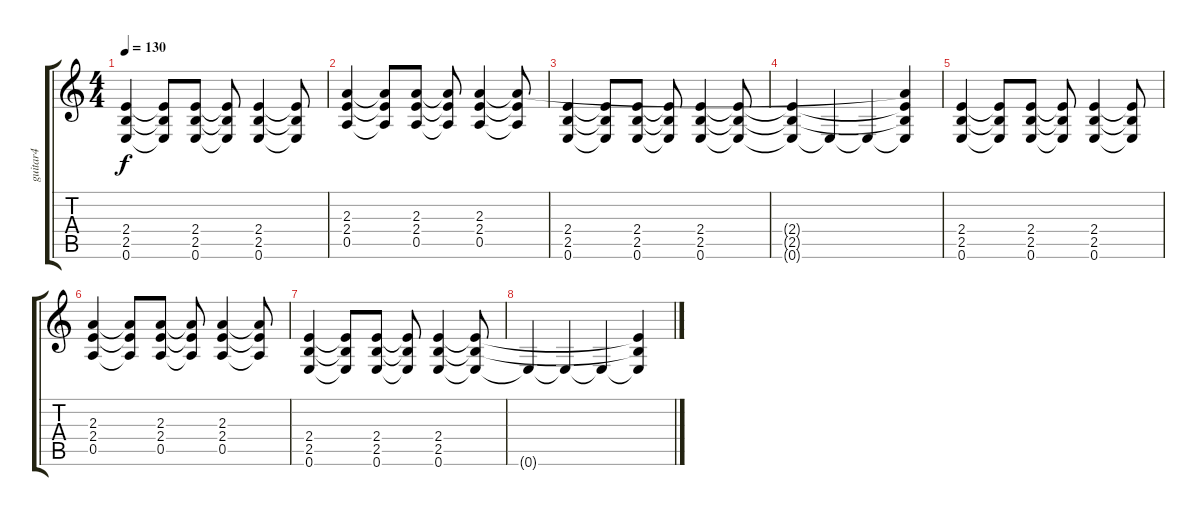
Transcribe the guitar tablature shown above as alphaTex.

\track ("guitar4" "guitar4") {instrument overdrivenguitar}
\staff {score tabs}
\tuning (E4 B3 G3 D3 A2 E2) {hide}
\ts (4 4)
\tempo 130
\clef g2
\ks c
(2.4 2.5 0.6).4{dy f} (2.4{t} 2.5{t} 0.6{t}).8 (2.4 2.5 0.6).8 (2.4{t} 2.5{t} 0.6{t}).8 (2.4 2.5 0.6).4 (2.4{t} 2.5{t} 0.6{t}).8 |
(2.3 2.4 0.5).4 (2.3{t} 2.4{t} 0.5{t}).8 (2.3 2.4 0.5).8 (2.3{t} 2.4{t} 0.5{t}).8 (2.3 2.4 0.5).4 (2.3{t} 2.4{t} 0.5{t}).8 |
(2.4 2.5 0.6).4 (2.4{t} 2.5{t} 0.6{t}).8 (2.4 2.5 0.6).8 (2.4{t} 2.5{t} 0.6{t}).8 (2.4 2.5 0.6).4 (2.4{t} 2.5{t} 0.6{t}).8 |
(2.4{t} 2.5{t} 0.6{t}).4 0.6{t}.4 0.6{t}.4 (2.3{t} 2.4{t} 2.5{t} 0.6{t}).4 |
(2.4 2.5 0.6).4 (2.4{t} 2.5{t} 0.6{t}).8 (2.4 2.5 0.6).8 (2.4{t} 2.5{t} 0.6{t}).8 (2.4 2.5 0.6).4 (2.4{t} 2.5{t} 0.6{t}).8 |
(2.3 2.4 0.5).4 (2.3{t} 2.4{t} 0.5{t}).8 (2.3 2.4 0.5).8 (2.3{t} 2.4{t} 0.5{t}).8 (2.3 2.4 0.5).4 (2.3{t} 2.4{t} 0.5{t}).8 |
(2.4 2.5 0.6).4 (2.4{t} 2.5{t} 0.6{t}).8 (2.4 2.5 0.6).8 (2.4{t} 2.5{t} 0.6{t}).8 (2.4 2.5 0.6).4 (2.4{t} 2.5{t} 0.6{t}).8 |
0.6{t}.4 0.6{t}.4 0.6{t}.4 (2.4{t} 2.5{t} 0.6{t}).4
